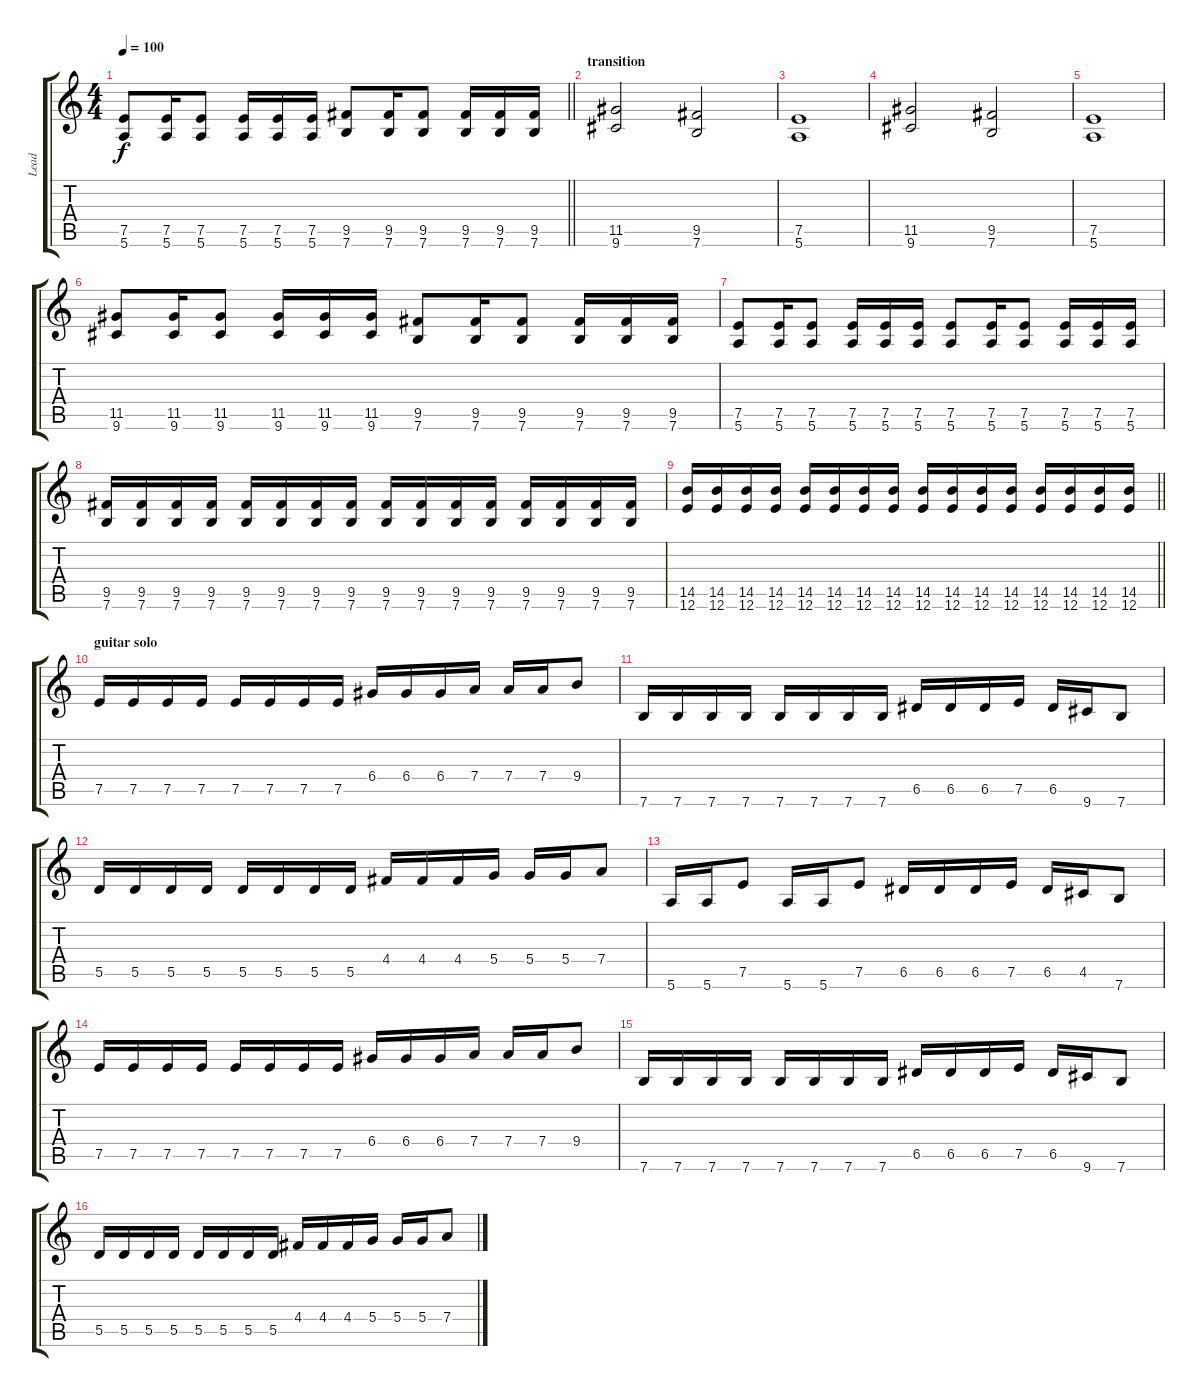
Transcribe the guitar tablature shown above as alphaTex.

\track ("Lead" "Lead") {instrument overdrivenguitar}
\staff {score tabs}
\tuning (E4 B3 G3 D3 A2 E2) {hide}
\ts (4 4)
\tempo 100
\clef g2
\barLineRight lightlight
\ks c
(7.5 5.6).8{dy f} (7.5 5.6).16 (7.5 5.6).8 (7.5 5.6).16 (7.5 5.6).16 (7.5 5.6).16 (9.5 7.6).8 (9.5 7.6).16 (9.5 7.6).8 (9.5 7.6).16 (9.5 7.6).16 (9.5 7.6).16 |
\section ("" "transition")
(11.5 9.6).2 (9.5 7.6).2 |
(7.5 5.6).1 |
(11.5 9.6).2 (9.5 7.6).2 |
(7.5 5.6).1 |
(11.5 9.6).8 (11.5 9.6).16 (11.5 9.6).8 (11.5 9.6).16 (11.5 9.6).16 (11.5 9.6).16 (9.5 7.6).8 (9.5 7.6).16 (9.5 7.6).8 (9.5 7.6).16 (9.5 7.6).16 (9.5 7.6).16 |
(7.5 5.6).8 (7.5 5.6).16 (7.5 5.6).8 (7.5 5.6).16 (7.5 5.6).16 (7.5 5.6).16 (7.5 5.6).8 (7.5 5.6).16 (7.5 5.6).8 (7.5 5.6).16 (7.5 5.6).16 (7.5 5.6).16 |
(9.5 7.6).16 (9.5 7.6).16 (9.5 7.6).16 (9.5 7.6).16 (9.5 7.6).16 (9.5 7.6).16 (9.5 7.6).16 (9.5 7.6).16 (9.5 7.6).16 (9.5 7.6).16 (9.5 7.6).16 (9.5 7.6).16 (9.5 7.6).16 (9.5 7.6).16 (9.5 7.6).16 (9.5 7.6).16 |
\barLineRight lightlight
(14.5 12.6).16 (14.5 12.6).16 (14.5 12.6).16 (14.5 12.6).16 (14.5 12.6).16 (14.5 12.6).16 (14.5 12.6).16 (14.5 12.6).16 (14.5 12.6).16 (14.5 12.6).16 (14.5 12.6).16 (14.5 12.6).16 (14.5 12.6).16 (14.5 12.6).16 (14.5 12.6).16 (14.5 12.6).16 |
\section ("" "guitar solo")
7.5.16 7.5.16 7.5.16 7.5.16 7.5.16 7.5.16 7.5.16 7.5.16 6.4.16 6.4.16 6.4.16 7.4.16 7.4.16 7.4.16 9.4.8 |
7.6.16 7.6.16 7.6.16 7.6.16 7.6.16 7.6.16 7.6.16 7.6.16 6.5.16 6.5.16 6.5.16 7.5.16 6.5.16 9.6.16 7.6.8 |
5.5.16 5.5.16 5.5.16 5.5.16 5.5.16 5.5.16 5.5.16 5.5.16 4.4.16 4.4.16 4.4.16 5.4.16 5.4.16 5.4.16 7.4.8 |
5.6.16 5.6.16 7.5.8 5.6.16 5.6.16 7.5.8 6.5.16 6.5.16 6.5.16 7.5.16 6.5.16 4.5.16 7.6.8 |
7.5.16 7.5.16 7.5.16 7.5.16 7.5.16 7.5.16 7.5.16 7.5.16 6.4.16 6.4.16 6.4.16 7.4.16 7.4.16 7.4.16 9.4.8 |
7.6.16 7.6.16 7.6.16 7.6.16 7.6.16 7.6.16 7.6.16 7.6.16 6.5.16 6.5.16 6.5.16 7.5.16 6.5.16 9.6.16 7.6.8 |
5.5.16 5.5.16 5.5.16 5.5.16 5.5.16 5.5.16 5.5.16 5.5.16 4.4.16 4.4.16 4.4.16 5.4.16 5.4.16 5.4.16 7.4.8
